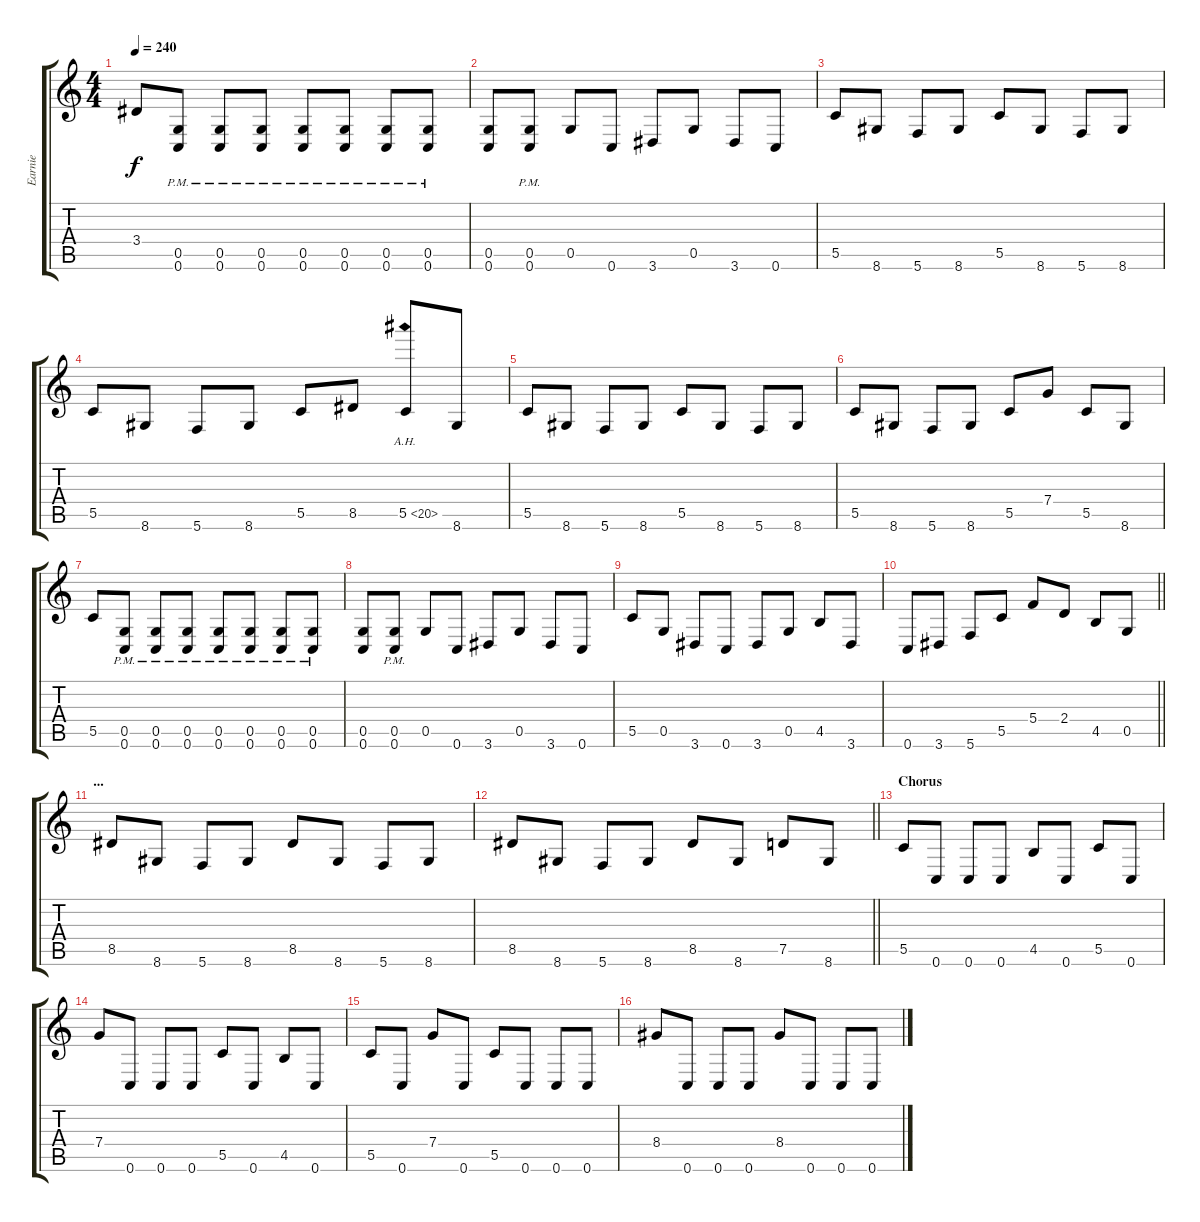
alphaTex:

\track ("Earnie" "Earnie") {instrument overdrivenguitar}
\staff {score tabs}
\tuning (D4 A3 F3 C3 G2 C2) {hide}
\ts (4 4)
\tempo 240
\clef g2
\ks c
3.4.8{dy f} (0.5{pm} 0.6{pm}).8 (0.5{pm} 0.6{pm}).8 (0.5{pm} 0.6{pm}).8 (0.5{pm} 0.6{pm}).8 (0.5{pm} 0.6{pm}).8 (0.5{pm} 0.6{pm}).8 (0.5{pm} 0.6{pm}).8 |
(0.5 0.6).8 (0.5{pm} 0.6{pm}).8 0.5.8 0.6.8 3.6.8 0.5.8 3.6.8 0.6.8 |
5.5.8 8.6.8 5.6.8 8.6.8 5.5.8 8.6.8 5.6.8 8.6.8 |
5.5.8 8.6.8 5.6.8 8.6.8 5.5.8 8.5.8 5.5{ah 15}.8 8.6.8 |
5.5.8 8.6.8 5.6.8 8.6.8 5.5.8 8.6.8 5.6.8 8.6.8 |
5.5.8 8.6.8 5.6.8 8.6.8 5.5.8 7.4.8 5.5.8 8.6.8 |
5.5.8 (0.5{pm} 0.6{pm}).8 (0.5{pm} 0.6{pm}).8 (0.5{pm} 0.6{pm}).8 (0.5{pm} 0.6{pm}).8 (0.5{pm} 0.6{pm}).8 (0.5{pm} 0.6{pm}).8 (0.5{pm} 0.6{pm}).8 |
(0.5 0.6).8 (0.5{pm} 0.6{pm}).8 0.5.8 0.6.8 3.6.8 0.5.8 3.6.8 0.6.8 |
5.5.8 0.5.8 3.6.8 0.6.8 3.6.8 0.5.8 4.5.8 3.6.8 |
\barLineRight lightlight
0.6.8 3.6.8 5.6.8 5.5.8 5.4.8 2.4.8 4.5.8 0.5.8 |
\section ("" "...")
8.5.8 8.6.8 5.6.8 8.6.8 8.5.8 8.6.8 5.6.8 8.6.8 |
\barLineRight lightlight
8.5.8 8.6.8 5.6.8 8.6.8 8.5.8 8.6.8 7.5.8 8.6.8 |
\section ("" "Chorus")
5.5.8 0.6.8 0.6.8 0.6.8 4.5.8 0.6.8 5.5.8 0.6.8 |
7.4.8 0.6.8 0.6.8 0.6.8 5.5.8 0.6.8 4.5.8 0.6.8 |
5.5.8 0.6.8 7.4.8 0.6.8 5.5.8 0.6.8 0.6.8 0.6.8 |
8.4.8 0.6.8 0.6.8 0.6.8 8.4.8 0.6.8 0.6.8 0.6.8
